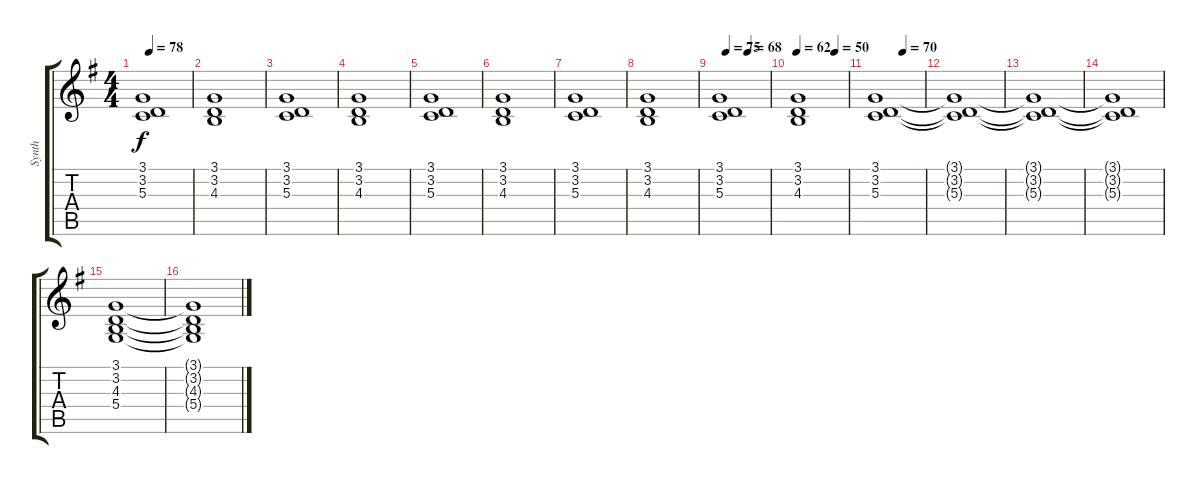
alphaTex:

\track ("Synth" "Synth") {instrument synthvoice}
\staff {score tabs}
\tuning (E4 B3 G3 D3 A2 E2) {hide}
\ts (4 4)
\tempo 78
\clef g2
\ks g
(3.1 3.2 5.3).1{dy f} |
(3.1 3.2 4.3).1 |
(3.1 3.2 5.3).1 |
(3.1 3.2 4.3).1 |
(3.1 3.2 5.3).1 |
(3.1 3.2 4.3).1 |
(3.1 3.2 5.3).1 |
(3.1 3.2 4.3).1 |
\tempo 75
\tempo (68 0.5)
(3.1 3.2 5.3).1 |
\tempo 62
\tempo (50 0.75)
(3.1 3.2 4.3).1 |
\tempo (70 0.5)
(3.1 3.2 5.3).1 |
(3.1{t} 3.2{t} 5.3{t}).1 |
(3.1{t} 3.2{t} 5.3{t}).1 |
(3.1{t} 3.2{t} 5.3{t}).1 |
(3.1 3.2 4.3 5.4).1 |
(3.1{t} 3.2{t} 4.3{t} 5.4{t}).1
